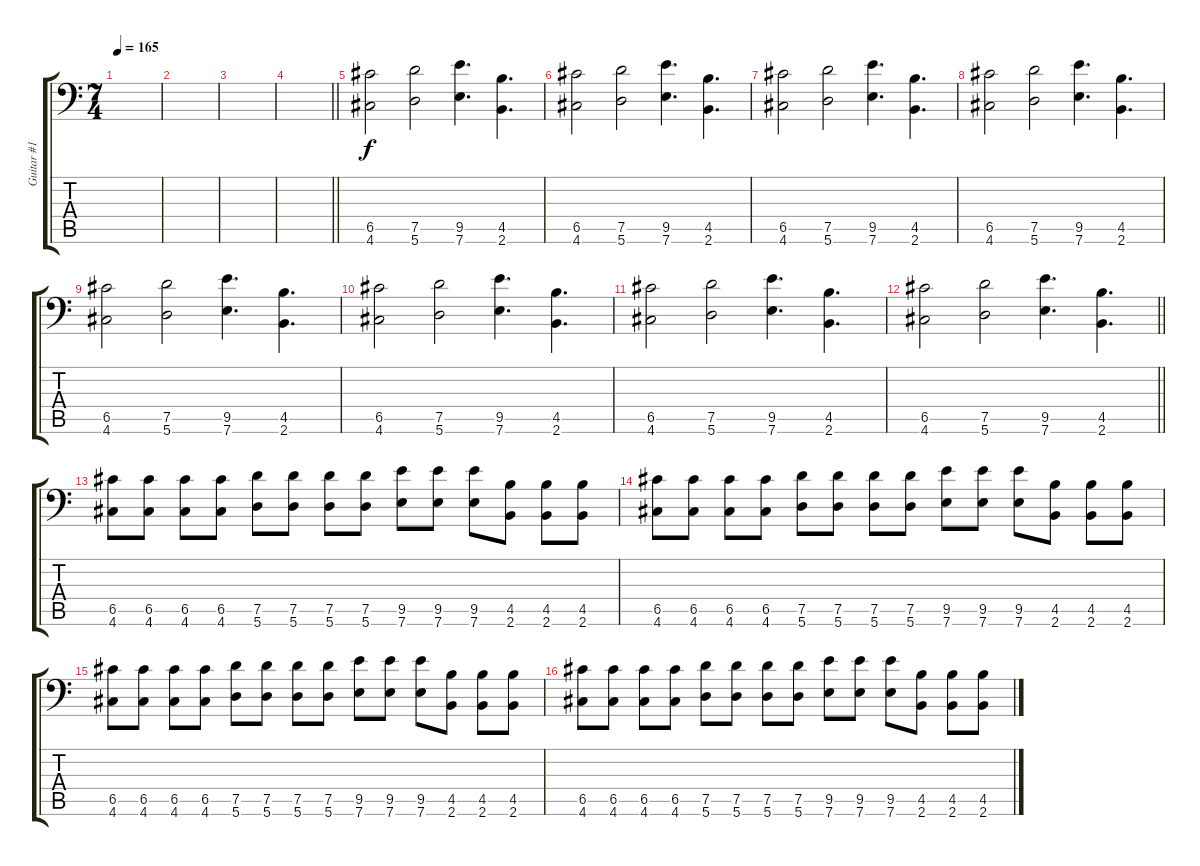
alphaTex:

\track ("Guitar #1" "Guitar #1") {instrument distortionguitar}
\staff {score tabs}
\tuning (D4 A3 F3 C3 G2 A1) {hide}
\ts (7 4)
\tempo 165
\clef f4
\ks c
|
|
|
\barLineRight lightlight
|
\section ("" "")
(6.5 4.6).2{volume 13} (7.5 5.6).2 (9.5 7.6).4{d} (4.5 2.6).4{d} |
(6.5 4.6).2 (7.5 5.6).2 (9.5 7.6).4{d} (4.5 2.6).4{d} |
(6.5 4.6).2 (7.5 5.6).2 (9.5 7.6).4{d} (4.5 2.6).4{d} |
(6.5 4.6).2 (7.5 5.6).2 (9.5 7.6).4{d} (4.5 2.6).4{d} |
(6.5 4.6).2 (7.5 5.6).2 (9.5 7.6).4{d} (4.5 2.6).4{d} |
(6.5 4.6).2 (7.5 5.6).2 (9.5 7.6).4{d} (4.5 2.6).4{d} |
(6.5 4.6).2 (7.5 5.6).2 (9.5 7.6).4{d} (4.5 2.6).4{d} |
\barLineRight lightlight
(6.5 4.6).2 (7.5 5.6).2 (9.5 7.6).4{d} (4.5 2.6).4{d} |
\section ("" "")
(6.5 4.6).8 (6.5 4.6).8 (6.5 4.6).8 (6.5 4.6).8 (7.5 5.6).8 (7.5 5.6).8 (7.5 5.6).8 (7.5 5.6).8 (9.5 7.6).8 (9.5 7.6).8 (9.5 7.6).8 (4.5 2.6).8 (4.5 2.6).8 (4.5 2.6).8 |
(6.5 4.6).8 (6.5 4.6).8 (6.5 4.6).8 (6.5 4.6).8 (7.5 5.6).8 (7.5 5.6).8 (7.5 5.6).8 (7.5 5.6).8 (9.5 7.6).8 (9.5 7.6).8 (9.5 7.6).8 (4.5 2.6).8 (4.5 2.6).8 (4.5 2.6).8 |
(6.5 4.6).8 (6.5 4.6).8 (6.5 4.6).8 (6.5 4.6).8 (7.5 5.6).8 (7.5 5.6).8 (7.5 5.6).8 (7.5 5.6).8 (9.5 7.6).8 (9.5 7.6).8 (9.5 7.6).8 (4.5 2.6).8 (4.5 2.6).8 (4.5 2.6).8 |
(6.5 4.6).8 (6.5 4.6).8 (6.5 4.6).8 (6.5 4.6).8 (7.5 5.6).8 (7.5 5.6).8 (7.5 5.6).8 (7.5 5.6).8 (9.5 7.6).8 (9.5 7.6).8 (9.5 7.6).8 (4.5 2.6).8 (4.5 2.6).8 (4.5 2.6).8
